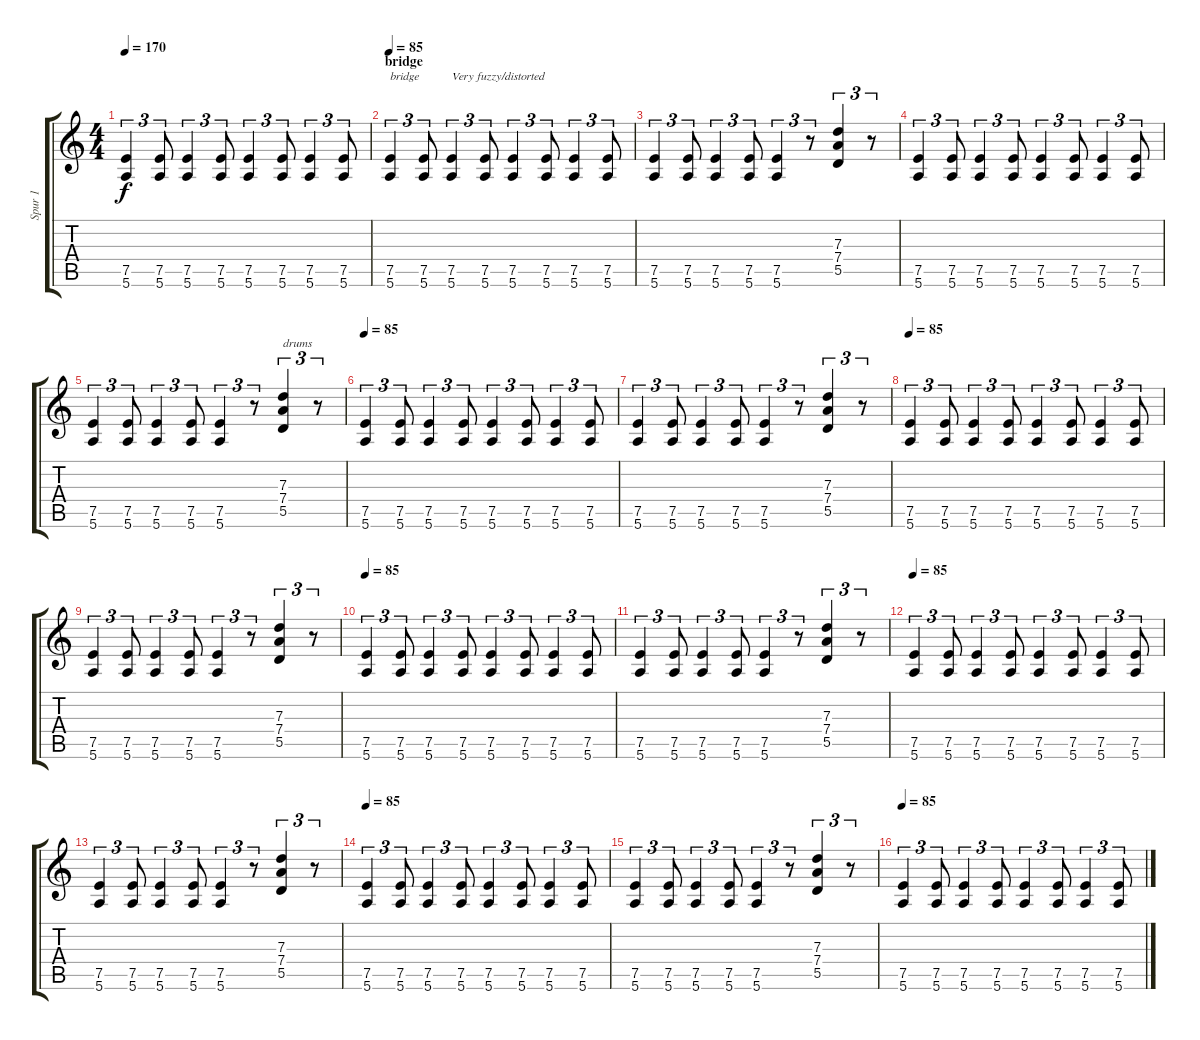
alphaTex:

\track ("Spur 1" "Spur 1") {instrument distortionguitar}
\staff {score tabs}
\tuning (E4 B3 G3 D3 A2 E2) {hide}
\ts (4 4)
\tempo 170
\clef g2
\ks c
(7.5 5.6).4{tu (3 2) dy f} (7.5 5.6).8{tu (3 2)} (7.5 5.6).4{tu (3 2)} (7.5 5.6).8{tu (3 2)} (7.5 5.6).4{tu (3 2)} (7.5 5.6).8{tu (3 2)} (7.5 5.6).4{tu (3 2)} (7.5 5.6).8{tu (3 2)} |
\section ("" "bridge")
\tempo 85
(7.5 5.6).4{tu (3 2) txt "bridge"} (7.5 5.6).8{tu (3 2)} (7.5 5.6).4{tu (3 2) txt "Very fuzzy/distorted"} (7.5 5.6).8{tu (3 2)} (7.5 5.6).4{tu (3 2)} (7.5 5.6).8{tu (3 2)} (7.5 5.6).4{tu (3 2)} (7.5 5.6).8{tu (3 2)} |
(7.5 5.6).4{tu (3 2)} (7.5 5.6).8{tu (3 2)} (7.5 5.6).4{tu (3 2)} (7.5 5.6).8{tu (3 2)} (7.5 5.6).4{tu (3 2)} r.8{tu (3 2)} (7.3 7.4 5.5).4{tu (3 2)} r.8{tu (3 2)} |
(7.5 5.6).4{tu (3 2)} (7.5 5.6).8{tu (3 2)} (7.5 5.6).4{tu (3 2)} (7.5 5.6).8{tu (3 2)} (7.5 5.6).4{tu (3 2)} (7.5 5.6).8{tu (3 2)} (7.5 5.6).4{tu (3 2)} (7.5 5.6).8{tu (3 2)} |
(7.5 5.6).4{tu (3 2)} (7.5 5.6).8{tu (3 2)} (7.5 5.6).4{tu (3 2)} (7.5 5.6).8{tu (3 2)} (7.5 5.6).4{tu (3 2)} r.8{tu (3 2)} (7.3 7.4 5.5).4{tu (3 2) txt "drums"} r.8{tu (3 2)} |
\tempo 85
(7.5 5.6).4{tu (3 2)} (7.5 5.6).8{tu (3 2)} (7.5 5.6).4{tu (3 2)} (7.5 5.6).8{tu (3 2)} (7.5 5.6).4{tu (3 2)} (7.5 5.6).8{tu (3 2)} (7.5 5.6).4{tu (3 2)} (7.5 5.6).8{tu (3 2)} |
(7.5 5.6).4{tu (3 2)} (7.5 5.6).8{tu (3 2)} (7.5 5.6).4{tu (3 2)} (7.5 5.6).8{tu (3 2)} (7.5 5.6).4{tu (3 2)} r.8{tu (3 2)} (7.3 7.4 5.5).4{tu (3 2)} r.8{tu (3 2)} |
\tempo 85
(7.5 5.6).4{tu (3 2)} (7.5 5.6).8{tu (3 2)} (7.5 5.6).4{tu (3 2)} (7.5 5.6).8{tu (3 2)} (7.5 5.6).4{tu (3 2)} (7.5 5.6).8{tu (3 2)} (7.5 5.6).4{tu (3 2)} (7.5 5.6).8{tu (3 2)} |
(7.5 5.6).4{tu (3 2)} (7.5 5.6).8{tu (3 2)} (7.5 5.6).4{tu (3 2)} (7.5 5.6).8{tu (3 2)} (7.5 5.6).4{tu (3 2)} r.8{tu (3 2)} (7.3 7.4 5.5).4{tu (3 2)} r.8{tu (3 2)} |
\tempo 85
(7.5 5.6).4{tu (3 2)} (7.5 5.6).8{tu (3 2)} (7.5 5.6).4{tu (3 2)} (7.5 5.6).8{tu (3 2)} (7.5 5.6).4{tu (3 2)} (7.5 5.6).8{tu (3 2)} (7.5 5.6).4{tu (3 2)} (7.5 5.6).8{tu (3 2)} |
(7.5 5.6).4{tu (3 2)} (7.5 5.6).8{tu (3 2)} (7.5 5.6).4{tu (3 2)} (7.5 5.6).8{tu (3 2)} (7.5 5.6).4{tu (3 2)} r.8{tu (3 2)} (7.3 7.4 5.5).4{tu (3 2)} r.8{tu (3 2)} |
\tempo 85
(7.5 5.6).4{tu (3 2)} (7.5 5.6).8{tu (3 2)} (7.5 5.6).4{tu (3 2)} (7.5 5.6).8{tu (3 2)} (7.5 5.6).4{tu (3 2)} (7.5 5.6).8{tu (3 2)} (7.5 5.6).4{tu (3 2)} (7.5 5.6).8{tu (3 2)} |
(7.5 5.6).4{tu (3 2)} (7.5 5.6).8{tu (3 2)} (7.5 5.6).4{tu (3 2)} (7.5 5.6).8{tu (3 2)} (7.5 5.6).4{tu (3 2)} r.8{tu (3 2)} (7.3 7.4 5.5).4{tu (3 2)} r.8{tu (3 2)} |
\tempo 85
(7.5 5.6).4{tu (3 2)} (7.5 5.6).8{tu (3 2)} (7.5 5.6).4{tu (3 2)} (7.5 5.6).8{tu (3 2)} (7.5 5.6).4{tu (3 2)} (7.5 5.6).8{tu (3 2)} (7.5 5.6).4{tu (3 2)} (7.5 5.6).8{tu (3 2)} |
(7.5 5.6).4{tu (3 2)} (7.5 5.6).8{tu (3 2)} (7.5 5.6).4{tu (3 2)} (7.5 5.6).8{tu (3 2)} (7.5 5.6).4{tu (3 2)} r.8{tu (3 2)} (7.3 7.4 5.5).4{tu (3 2)} r.8{tu (3 2)} |
\tempo 85
(7.5 5.6).4{tu (3 2)} (7.5 5.6).8{tu (3 2)} (7.5 5.6).4{tu (3 2)} (7.5 5.6).8{tu (3 2)} (7.5 5.6).4{tu (3 2)} (7.5 5.6).8{tu (3 2)} (7.5 5.6).4{tu (3 2)} (7.5 5.6).8{tu (3 2)}
